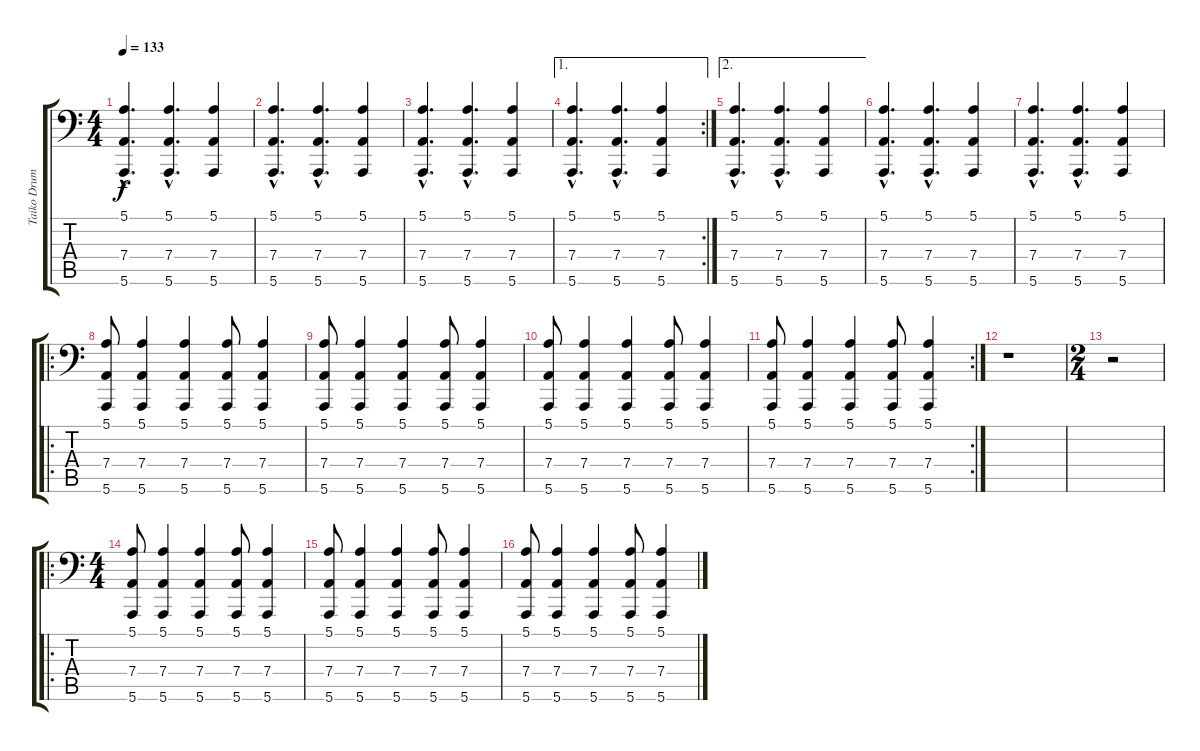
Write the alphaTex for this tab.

\track ("Taiko Drum" "Taiko Drum") {instrument taikodrum}
\staff {score tabs}
\tuning (E3 B2 G2 D2 A1 E1) {hide}
\ts (4 4)
\tempo 133
\clef f4
\ks c
(5.1{hac} 7.4{hac} 5.6{hac}).4{d dy f} (5.1{hac} 7.4{hac} 5.6{hac}).4{d} (5.1 7.4 5.6).4 |
(5.1{hac} 7.4{hac} 5.6{hac}).4{d} (5.1{hac} 7.4{hac} 5.6{hac}).4{d} (5.1 7.4 5.6).4 |
(5.1{hac} 7.4{hac} 5.6{hac}).4{d} (5.1{hac} 7.4{hac} 5.6{hac}).4{d} (5.1 7.4 5.6).4 |
\ae 1
\rc 2
(5.1{hac} 7.4{hac} 5.6{hac}).4{d} (5.1{hac} 7.4{hac} 5.6{hac}).4{d} (5.1 7.4 5.6).4 |
\ae 2
(5.1{hac} 7.4{hac} 5.6{hac}).4{d} (5.1{hac} 7.4{hac} 5.6{hac}).4{d} (5.1 7.4 5.6).4 |
(5.1{hac} 7.4{hac} 5.6{hac}).4{d} (5.1{hac} 7.4{hac} 5.6{hac}).4{d} (5.1 7.4 5.6).4 |
(5.1{hac} 7.4{hac} 5.6{hac}).4{d} (5.1{hac} 7.4{hac} 5.6{hac}).4{d} (5.1 7.4 5.6).4 |
\ro
(5.1 7.4 5.6).8 (5.1 7.4 5.6).4 (5.1 7.4 5.6).4 (5.1 7.4 5.6).8 (5.1 7.4 5.6).4 |
(5.1 7.4 5.6).8 (5.1 7.4 5.6).4 (5.1 7.4 5.6).4 (5.1 7.4 5.6).8 (5.1 7.4 5.6).4 |
(5.1 7.4 5.6).8 (5.1 7.4 5.6).4 (5.1 7.4 5.6).4 (5.1 7.4 5.6).8 (5.1 7.4 5.6).4 |
\rc 2
(5.1 7.4 5.6).8 (5.1 7.4 5.6).4 (5.1 7.4 5.6).4 (5.1 7.4 5.6).8 (5.1 7.4 5.6).4 |
r.1 |
\ts (2 4)
r.2 |
\ro
\ts (4 4)
(5.1 7.4 5.6).8 (5.1 7.4 5.6).4 (5.1 7.4 5.6).4 (5.1 7.4 5.6).8 (5.1 7.4 5.6).4 |
(5.1 7.4 5.6).8 (5.1 7.4 5.6).4 (5.1 7.4 5.6).4 (5.1 7.4 5.6).8 (5.1 7.4 5.6).4 |
(5.1 7.4 5.6).8 (5.1 7.4 5.6).4 (5.1 7.4 5.6).4 (5.1 7.4 5.6).8 (5.1 7.4 5.6).4
